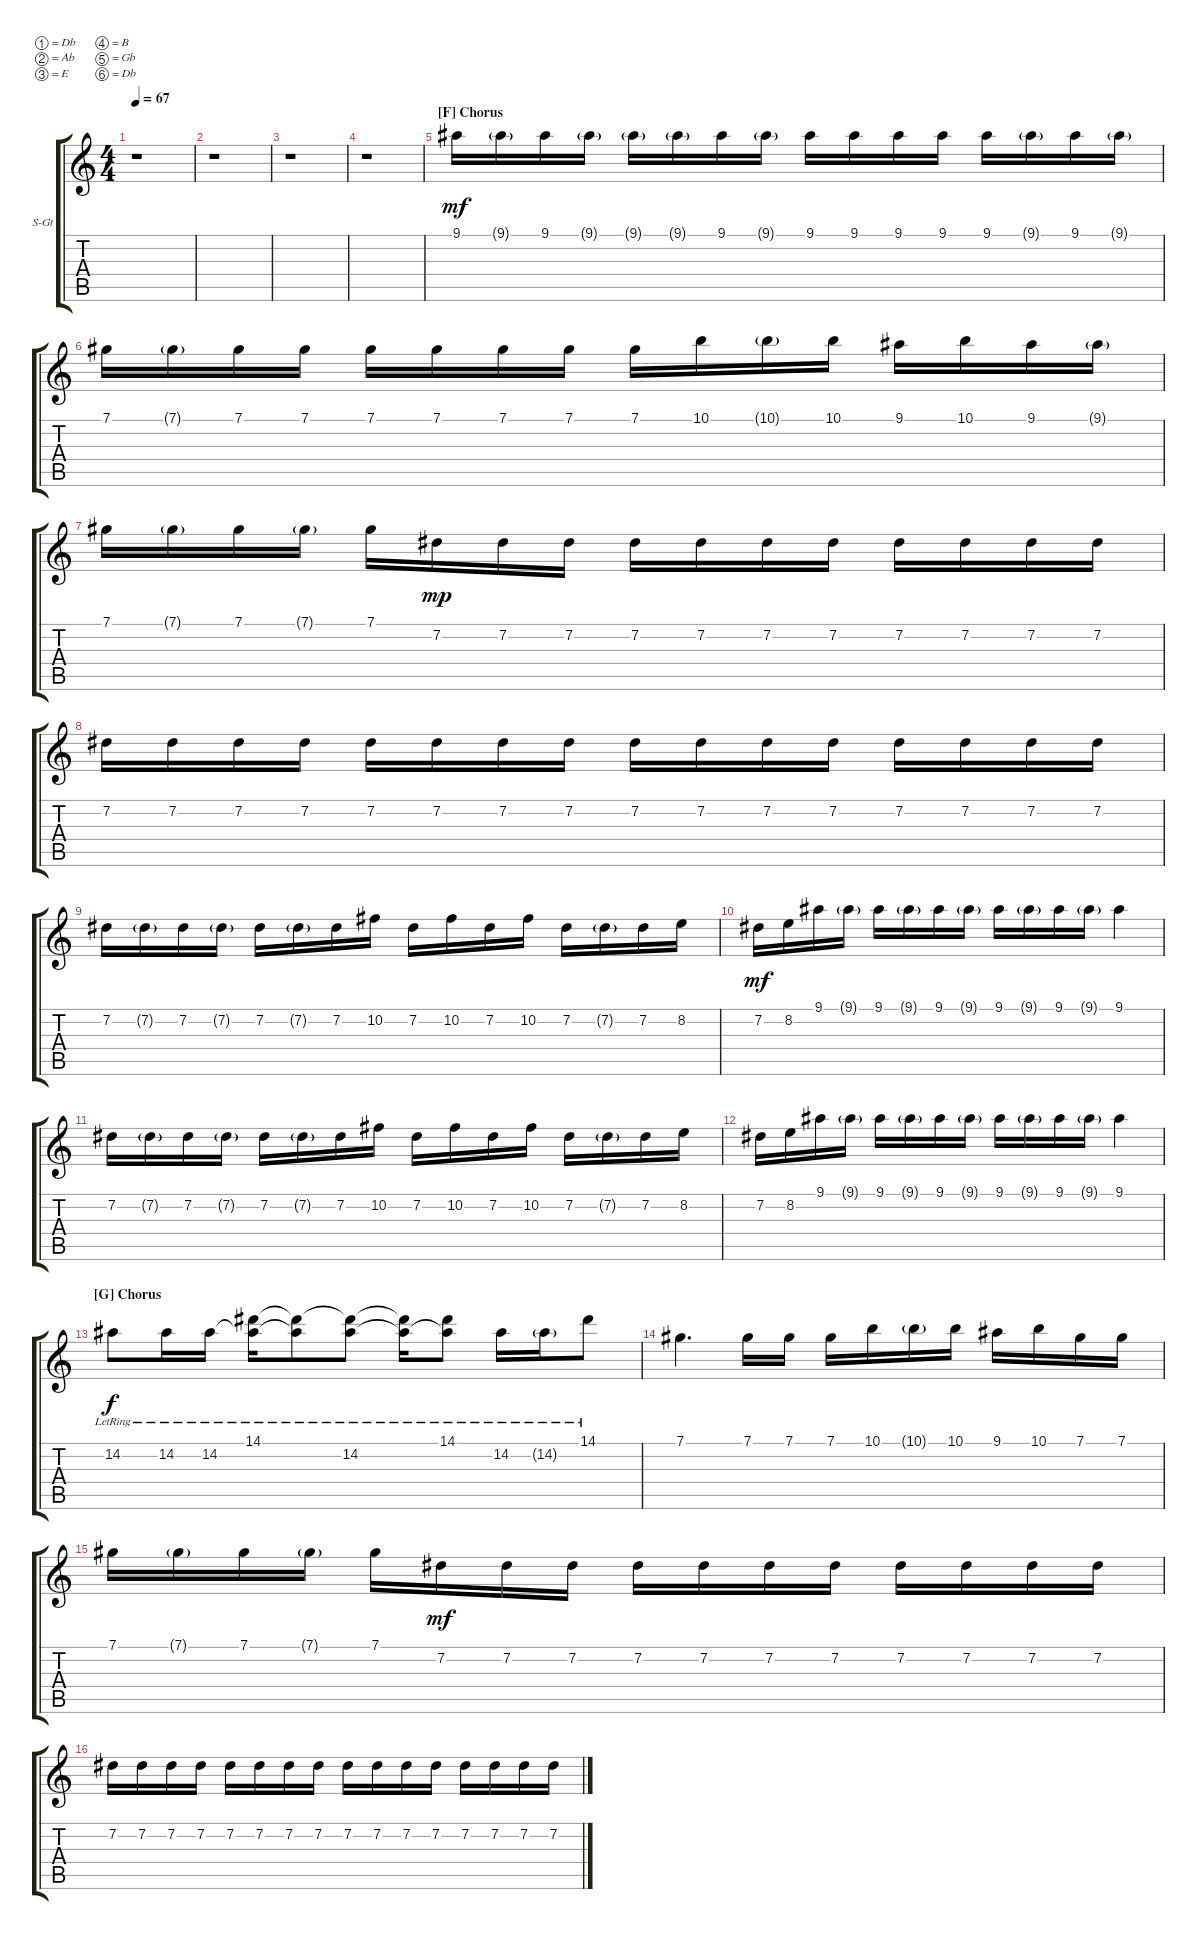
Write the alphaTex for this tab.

\defaultSystemsLayout 4
\bracketExtendMode groupsimilarinstruments
\firstSystemTrackNameOrientation horizontal
\otherSystemsTrackNameOrientation horizontal
\track ("Howerdell (Acousitc)" "S-Gt") {instrument acousticguitarsteel}
\staff {score tabs}
\tuning (Db4 Ab3 E3 B2 Gb2 Db2)
\ts (4 4)
\tempo 67
\clef g2
\ks c
r.1{dy mf} |
r.1 |
r.1 |
r.1 |
\section ("F" "Chorus")
9.1.16 9.1{g}.16 9.1.16 9.1{g}.16 9.1{g}.16 9.1{g}.16 9.1.16 9.1{g}.16 9.1.16 9.1.16 9.1.16 9.1.16 9.1.16 9.1{g}.16 9.1.16 9.1{g}.16 |
7.1.16 7.1{g}.16 7.1.16 7.1.16 7.1.16 7.1.16 7.1.16 7.1.16 7.1.16 10.1.16 10.1{g}.16 10.1.16 9.1.16 10.1.16 9.1.16 9.1{g}.16 |
7.1.16 7.1{g}.16 7.1.16 7.1{g}.16 7.1.16 7.2.16{dy mp} 7.2.16 7.2.16 7.2.16 7.2.16 7.2.16 7.2.16 7.2.16 7.2.16 7.2.16 7.2.16 |
7.2.16 7.2.16 7.2.16 7.2.16 7.2.16 7.2.16 7.2.16 7.2.16 7.2.16 7.2.16 7.2.16 7.2.16 7.2.16 7.2.16 7.2.16 7.2.16 |
7.2.16 7.2{g}.16 7.2.16 7.2{g}.16 7.2.16 7.2{g}.16 7.2.16 10.2.16 7.2.16 10.2.16 7.2.16 10.2.16 7.2.16 7.2{g}.16 7.2.16 8.2.16 |
7.2.16{dy mf} 8.2.16 9.1.16 9.1{g}.16 9.1.16 9.1{g}.16 9.1.16 9.1{g}.16 9.1.16 9.1{g}.16 9.1.16 9.1{g}.16 9.1.4 |
7.2.16 7.2{g}.16 7.2.16 7.2{g}.16 7.2.16 7.2{g}.16 7.2.16 10.2.16 7.2.16 10.2.16 7.2.16 10.2.16 7.2.16 7.2{g}.16 7.2.16 8.2.16 |
7.2.16 8.2.16 9.1.16 9.1{g}.16 9.1.16 9.1{g}.16 9.1.16 9.1{g}.16 9.1.16 9.1{g}.16 9.1.16 9.1{g}.16 9.1.4 |
\section ("G" "Chorus")
14.2{lr}.8{dy f} 14.2{lr}.16 14.2{lr}.16 (14.1{lr} 14.2{lr t}).16 (14.2{lr t} 14.1{lr t}).8 (14.2{lr} 14.1{lr t}).8 (14.2{lr t} 14.1{lr t}).16 (14.1{lr} 14.2{lr t}).8 14.2{lr}.16 14.2{g lr}.16 14.1{lr}.8 |
7.1.4{d} 7.1.16 7.1.16 7.1.16 10.1.16 10.1{g}.16 10.1.16 9.1.16 10.1.16 7.1.16 7.1.16 |
7.1.16 7.1{g}.16 7.1.16 7.1{g}.16 7.1.16 7.2.16{dy mf} 7.2.16 7.2.16 7.2.16 7.2.16 7.2.16 7.2.16 7.2.16 7.2.16 7.2.16 7.2.16 |
7.2.16 7.2.16 7.2.16 7.2.16 7.2.16 7.2.16 7.2.16 7.2.16 7.2.16 7.2.16 7.2.16 7.2.16 7.2.16 7.2.16 7.2.16 7.2.16
